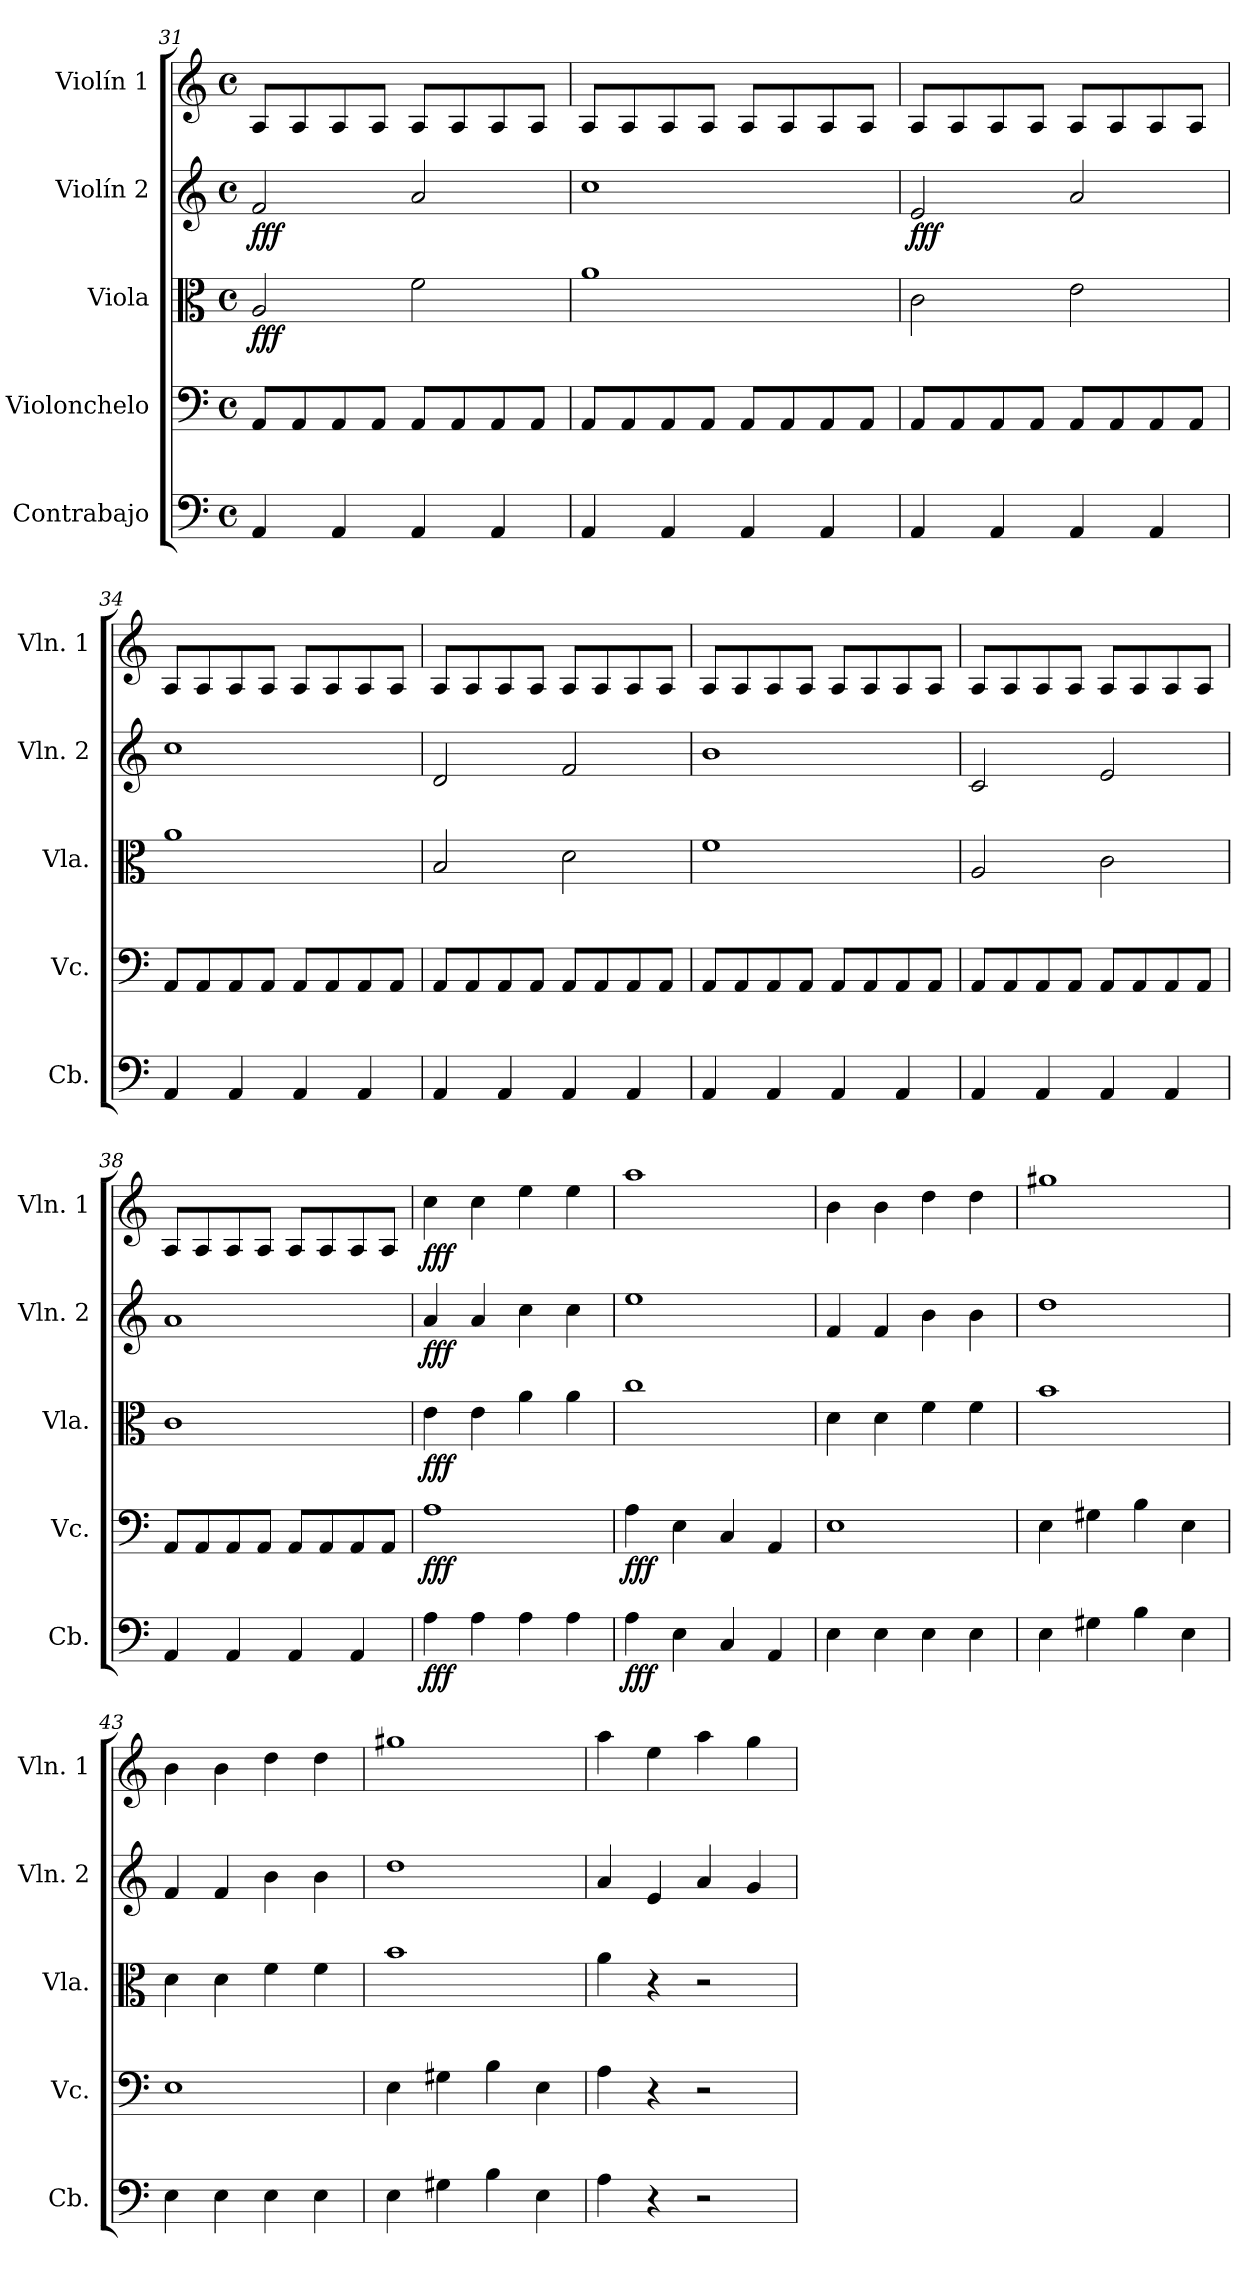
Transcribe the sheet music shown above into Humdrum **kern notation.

**kern	**dynam	**kern	**dynam	**kern	**dynam	**kern	**dynam	**kern	**dynam
*part5	*part5	*part4	*part4	*part3	*part3	*part2	*part2	*part1	*part1
*staff5	*staff5	*staff4	*staff4	*staff3	*staff3	*staff2	*staff2	*staff1	*staff1
*I"Contrabajo	*	*I"Violonchelo	*	*I"Viola	*	*I"Violín 2	*	*I"Violín 1	*
*I'Cb.	*	*I'Vc.	*	*I'Vla.	*	*I'Vln. 2	*	*I'Vln. 1	*
!!LO:LB:g=z
*clefF4	*	*clefF4	*	*clefC3	*	*clefG2	*	*clefG2	*
*ITrd7c12	*	*	*	*	*	*	*	*	*
*k[]	*	*k[]	*	*k[]	*	*k[]	*	*k[]	*
*M4/4	*	*M4/4	*	*M4/4	*	*M4/4	*	*M4/4	*
*met(c)	*	*met(c)	*	*met(c)	*	*met(c)	*	*met(c)	*
=31	=31	=31	=31	=31	=31	=31	=31	=31	=31
!	!	!	!	!	!LO:DY:b	!	!LO:DY:b	!	!
4AAA/	.	8AA/L	.	2A/	fff	2f/	fff	8A/L	.
.	.	8AA/	.	.	.	.	.	8A/	.
4AAA/	.	8AA/	.	.	.	.	.	8A/	.
.	.	8AA/J	.	.	.	.	.	8A/J	.
4AAA/	.	8AA/L	.	2f\	.	2a/	.	8A/L	.
.	.	8AA/	.	.	.	.	.	8A/	.
4AAA/	.	8AA/	.	.	.	.	.	8A/	.
.	.	8AA/J	.	.	.	.	.	8A/J	.
=32	=32	=32	=32	=32	=32	=32	=32	=32	=32
4AAA/	.	8AA/L	.	1a	.	1cc	.	8A/L	.
.	.	8AA/	.	.	.	.	.	8A/	.
4AAA/	.	8AA/	.	.	.	.	.	8A/	.
.	.	8AA/J	.	.	.	.	.	8A/J	.
4AAA/	.	8AA/L	.	.	.	.	.	8A/L	.
.	.	8AA/	.	.	.	.	.	8A/	.
4AAA/	.	8AA/	.	.	.	.	.	8A/	.
.	.	8AA/J	.	.	.	.	.	8A/J	.
=33	=33	=33	=33	=33	=33	=33	=33	=33	=33
!	!	!	!	!	!	!	!LO:DY:b	!	!
4AAA/	.	8AA/L	.	2c\	.	2e/	fff	8A/L	.
.	.	8AA/	.	.	.	.	.	8A/	.
4AAA/	.	8AA/	.	.	.	.	.	8A/	.
.	.	8AA/J	.	.	.	.	.	8A/J	.
4AAA/	.	8AA/L	.	2e\	.	2a/	.	8A/L	.
.	.	8AA/	.	.	.	.	.	8A/	.
4AAA/	.	8AA/	.	.	.	.	.	8A/	.
.	.	8AA/J	.	.	.	.	.	8A/J	.
!!LO:PB:g=z
=34	=34	=34	=34	=34	=34	=34	=34	=34	=34
4AAA/	.	8AA/L	.	1a	.	1cc	.	8A/L	.
.	.	8AA/	.	.	.	.	.	8A/	.
4AAA/	.	8AA/	.	.	.	.	.	8A/	.
.	.	8AA/J	.	.	.	.	.	8A/J	.
4AAA/	.	8AA/L	.	.	.	.	.	8A/L	.
.	.	8AA/	.	.	.	.	.	8A/	.
4AAA/	.	8AA/	.	.	.	.	.	8A/	.
.	.	8AA/J	.	.	.	.	.	8A/J	.
=35	=35	=35	=35	=35	=35	=35	=35	=35	=35
4AAA/	.	8AA/L	.	2B/	.	2d/	.	8A/L	.
.	.	8AA/	.	.	.	.	.	8A/	.
4AAA/	.	8AA/	.	.	.	.	.	8A/	.
.	.	8AA/J	.	.	.	.	.	8A/J	.
4AAA/	.	8AA/L	.	2d\	.	2f/	.	8A/L	.
.	.	8AA/	.	.	.	.	.	8A/	.
4AAA/	.	8AA/	.	.	.	.	.	8A/	.
.	.	8AA/J	.	.	.	.	.	8A/J	.
=36	=36	=36	=36	=36	=36	=36	=36	=36	=36
4AAA/	.	8AA/L	.	1f	.	1b	.	8A/L	.
.	.	8AA/	.	.	.	.	.	8A/	.
4AAA/	.	8AA/	.	.	.	.	.	8A/	.
.	.	8AA/J	.	.	.	.	.	8A/J	.
4AAA/	.	8AA/L	.	.	.	.	.	8A/L	.
.	.	8AA/	.	.	.	.	.	8A/	.
4AAA/	.	8AA/	.	.	.	.	.	8A/	.
.	.	8AA/J	.	.	.	.	.	8A/J	.
!!LO:LB:g=z
=37	=37	=37	=37	=37	=37	=37	=37	=37	=37
4AAA/	.	8AA/L	.	2A/	.	2c/	.	8A/L	.
.	.	8AA/	.	.	.	.	.	8A/	.
4AAA/	.	8AA/	.	.	.	.	.	8A/	.
.	.	8AA/J	.	.	.	.	.	8A/J	.
4AAA/	.	8AA/L	.	2c\	.	2e/	.	8A/L	.
.	.	8AA/	.	.	.	.	.	8A/	.
4AAA/	.	8AA/	.	.	.	.	.	8A/	.
.	.	8AA/J	.	.	.	.	.	8A/J	.
=38	=38	=38	=38	=38	=38	=38	=38	=38	=38
4AAA/	.	8AA/L	.	1c	.	1a	.	8A/L	.
.	.	8AA/	.	.	.	.	.	8A/	.
4AAA/	.	8AA/	.	.	.	.	.	8A/	.
.	.	8AA/J	.	.	.	.	.	8A/J	.
4AAA/	.	8AA/L	.	.	.	.	.	8A/L	.
.	.	8AA/	.	.	.	.	.	8A/	.
4AAA/	.	8AA/	.	.	.	.	.	8A/	.
.	.	8AA/J	.	.	.	.	.	8A/J	.
=39	=39	=39	=39	=39	=39	=39	=39	=39	=39
!	!LO:DY:b	!	!LO:DY:b	!	!LO:DY:b	!	!LO:DY:b	!	!LO:DY:b
4AA\	fff	1A	fff	4e\	fff	4a/	fff	4cc\	fff
4AA\	.	.	.	4e\	.	4a/	.	4cc\	.
4AA\	.	.	.	4a\	.	4cc\	.	4ee\	.
4AA\	.	.	.	4a\	.	4cc\	.	4ee\	.
=40	=40	=40	=40	=40	=40	=40	=40	=40	=40
!	!LO:DY:b	!	!LO:DY:b	!	!	!	!	!	!
4AA\	fff	4A\	fff	1cc	.	1ee	.	1aa	.
4EE\	.	4E\	.	.	.	.	.	.	.
4CC/	.	4C/	.	.	.	.	.	.	.
4AAA/	.	4AA/	.	.	.	.	.	.	.
=41	=41	=41	=41	=41	=41	=41	=41	=41	=41
4EE\	.	1E	.	4d\	.	4f/	.	4b\	.
4EE\	.	.	.	4d\	.	4f/	.	4b\	.
4EE\	.	.	.	4f\	.	4b\	.	4dd\	.
4EE\	.	.	.	4f\	.	4b\	.	4dd\	.
=42	=42	=42	=42	=42	=42	=42	=42	=42	=42
4EE\	.	4E\	.	1b	.	1dd	.	1gg#X	.
4GG#X\	.	4G#X\	.	.	.	.	.	.	.
4BB\	.	4B\	.	.	.	.	.	.	.
4EE\	.	4E\	.	.	.	.	.	.	.
!!LO:PB:g=z
=43	=43	=43	=43	=43	=43	=43	=43	=43	=43
4EE\	.	1E	.	4d\	.	4f/	.	4b\	.
4EE\	.	.	.	4d\	.	4f/	.	4b\	.
4EE\	.	.	.	4f\	.	4b\	.	4dd\	.
4EE\	.	.	.	4f\	.	4b\	.	4dd\	.
=44	=44	=44	=44	=44	=44	=44	=44	=44	=44
4EE\	.	4E\	.	1b	.	1dd	.	1gg#X	.
4GG#X\	.	4G#X\	.	.	.	.	.	.	.
4BB\	.	4B\	.	.	.	.	.	.	.
4EE\	.	4E\	.	.	.	.	.	.	.
=45	=45	=45	=45	=45	=45	=45	=45	=45	=45
4AA\	.	4A\	.	4a\	.	4a/	.	4aa\	.
4r	.	4r	.	4r	.	4e/	.	4ee\	.
2r	.	2r	.	2r	.	4a/	.	4aa\	.
.	.	.	.	.	.	4g/	.	4gg\	.
=	=	=	=	=	=	=	=	=	=
*-	*-	*-	*-	*-	*-	*-	*-	*-	*-
